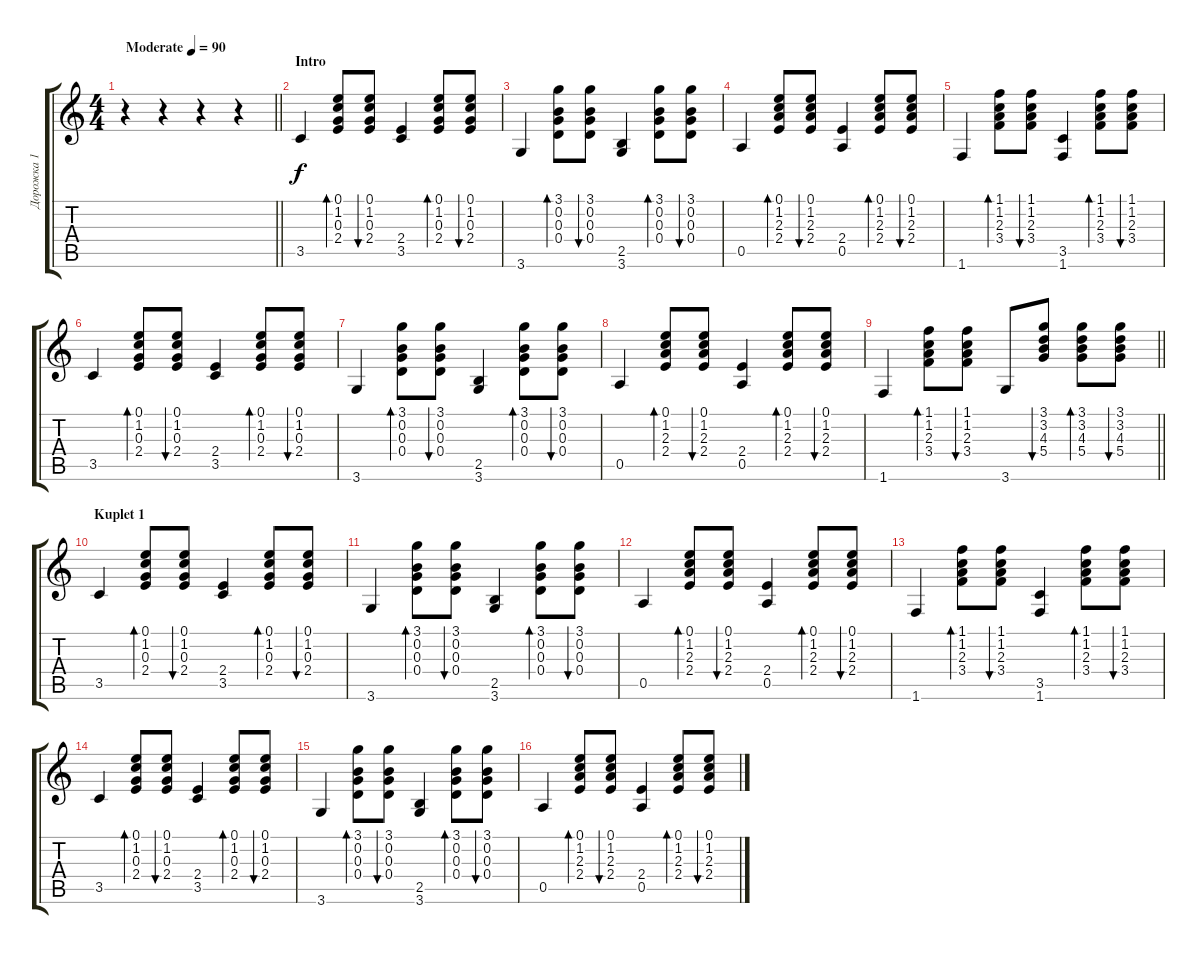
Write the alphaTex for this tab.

\track ("Дорожка 1" "Дорожка 1") {instrument acousticguitarsteel}
\staff {score tabs}
\tuning (E4 B3 G3 D3 A2 E2) {hide}
\ts (4 4)
\tempo (90 "Moderate")
\clef g2
\barLineRight lightlight
\ks c
r.4{dy f instrument acousticguitarsteel} r.4 r.4 r.4 |
\section ("" "Intro")
3.5.4 (0.1 1.2 0.3 2.4).8{bd 60} (0.1 1.2 0.3 2.4).8{bu 60} (2.4 3.5).4 (0.1 1.2 0.3 2.4).8{bd 60} (0.1 1.2 0.3 2.4).8{bu 60} |
3.6.4 (3.1 0.2 0.3 0.4).8{bd 60} (3.1 0.2 0.3 0.4).8{bu 60} (2.5 3.6).4 (3.1 0.2 0.3 0.4).8{bd 60} (3.1 0.2 0.3 0.4).8{bu 60} |
0.5.4 (0.1 1.2 2.3 2.4).8{bd 60} (0.1 1.2 2.3 2.4).8{bu 60} (2.4 0.5).4 (0.1 1.2 2.3 2.4).8{bd 60} (0.1 1.2 2.3 2.4).8{bu 60} |
1.6.4 (1.1 1.2 2.3 3.4).8{bd 60} (1.1 1.2 2.3 3.4).8{bu 60} (3.5 1.6).4 (1.1 1.2 2.3 3.4).8{bd 60} (1.1 1.2 2.3 3.4).8{bu 60} |
3.5.4 (0.1 1.2 0.3 2.4).8{bd 60} (0.1 1.2 0.3 2.4).8{bu 60} (2.4 3.5).4 (0.1 1.2 0.3 2.4).8{bd 60} (0.1 1.2 0.3 2.4).8{bu 60} |
3.6.4 (3.1 0.2 0.3 0.4).8{bd 60} (3.1 0.2 0.3 0.4).8{bu 60} (2.5 3.6).4 (3.1 0.2 0.3 0.4).8{bd 60} (3.1 0.2 0.3 0.4).8{bu 60} |
0.5.4 (0.1 1.2 2.3 2.4).8{bd 60} (0.1 1.2 2.3 2.4).8{bu 60} (2.4 0.5).4 (0.1 1.2 2.3 2.4).8{bd 60} (0.1 1.2 2.3 2.4).8{bu 60} |
\barLineRight lightlight
1.6.4 (1.1 1.2 2.3 3.4).8{bd 60} (1.1 1.2 2.3 3.4).8{bu 60} 3.6.8 (3.1 3.2 4.3 5.4).8{bu 60} (3.1 3.2 4.3 5.4).8{bd 60} (3.1 3.2 4.3 5.4).8{bu 60} |
\section ("" "Kuplet 1")
3.5.4 (0.1 1.2 0.3 2.4).8{bd 60} (0.1 1.2 0.3 2.4).8{bu 60} (2.4 3.5).4 (0.1 1.2 0.3 2.4).8{bd 60} (0.1 1.2 0.3 2.4).8{bu 60} |
3.6.4 (3.1 0.2 0.3 0.4).8{bd 60} (3.1 0.2 0.3 0.4).8{bu 60} (2.5 3.6).4 (3.1 0.2 0.3 0.4).8{bd 60} (3.1 0.2 0.3 0.4).8{bu 60} |
0.5.4 (0.1 1.2 2.3 2.4).8{bd 60} (0.1 1.2 2.3 2.4).8{bu 60} (2.4 0.5).4 (0.1 1.2 2.3 2.4).8{bd 60} (0.1 1.2 2.3 2.4).8{bu 60} |
1.6.4 (1.1 1.2 2.3 3.4).8{bd 60} (1.1 1.2 2.3 3.4).8{bu 60} (3.5 1.6).4 (1.1 1.2 2.3 3.4).8{bd 60} (1.1 1.2 2.3 3.4).8{bu 60} |
3.5.4 (0.1 1.2 0.3 2.4).8{bd 60} (0.1 1.2 0.3 2.4).8{bu 60} (2.4 3.5).4 (0.1 1.2 0.3 2.4).8{bd 60} (0.1 1.2 0.3 2.4).8{bu 60} |
3.6.4 (3.1 0.2 0.3 0.4).8{bd 60} (3.1 0.2 0.3 0.4).8{bu 60} (2.5 3.6).4 (3.1 0.2 0.3 0.4).8{bd 60} (3.1 0.2 0.3 0.4).8{bu 60} |
0.5.4 (0.1 1.2 2.3 2.4).8{bd 60} (0.1 1.2 2.3 2.4).8{bu 60} (2.4 0.5).4 (0.1 1.2 2.3 2.4).8{bd 60} (0.1 1.2 2.3 2.4).8{bu 60}
